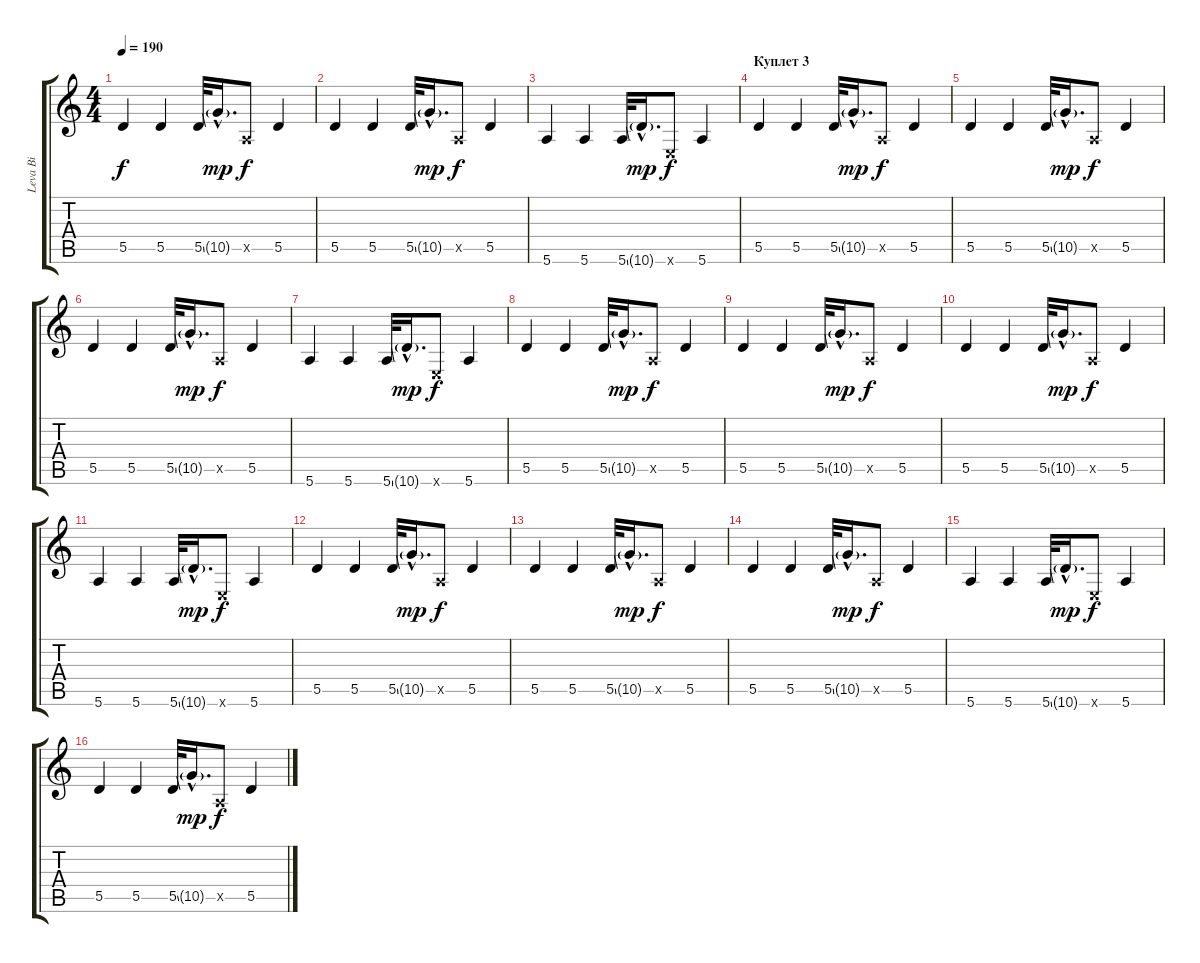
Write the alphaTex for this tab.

\track ("Leva Bi" "Leva Bi") {instrument electricguitarmuted}
\staff {score tabs}
\tuning (E4 B3 G3 D3 A2 E2) {hide}
\ts (4 4)
\tempo 190
\clef g2
\ks c
5.5.4{dy f} 5.5.4 5.5{ss}.32 10.5{g hac}.16{d dy mp} 0.5{x}.8{dy f} 5.5.4 |
5.5.4 5.5.4 5.5{ss}.32 10.5{g hac}.16{d dy mp} 0.5{x}.8{dy f} 5.5.4 |
5.6.4 5.6.4 5.6{ss}.32 10.6{g hac}.16{d dy mp} 0.6{x}.8{dy f} 5.6.4 |
\section ("" "Куплет 3")
5.5.4 5.5.4 5.5{ss}.32 10.5{g hac}.16{d dy mp} 0.5{x}.8{dy f} 5.5.4 |
5.5.4 5.5.4 5.5{ss}.32 10.5{g hac}.16{d dy mp} 0.5{x}.8{dy f} 5.5.4 |
5.5.4 5.5.4 5.5{ss}.32 10.5{g hac}.16{d dy mp} 0.5{x}.8{dy f} 5.5.4 |
5.6.4 5.6.4 5.6{ss}.32 10.6{g hac}.16{d dy mp} 0.6{x}.8{dy f} 5.6.4 |
5.5.4 5.5.4 5.5{ss}.32 10.5{g hac}.16{d dy mp} 0.5{x}.8{dy f} 5.5.4 |
5.5.4 5.5.4 5.5{ss}.32 10.5{g hac}.16{d dy mp} 0.5{x}.8{dy f} 5.5.4 |
5.5.4 5.5.4 5.5{ss}.32 10.5{g hac}.16{d dy mp} 0.5{x}.8{dy f} 5.5.4 |
5.6.4 5.6.4 5.6{ss}.32 10.6{g hac}.16{d dy mp} 0.6{x}.8{dy f} 5.6.4 |
5.5.4 5.5.4 5.5{ss}.32 10.5{g hac}.16{d dy mp} 0.5{x}.8{dy f} 5.5.4 |
5.5.4 5.5.4 5.5{ss}.32 10.5{g hac}.16{d dy mp} 0.5{x}.8{dy f} 5.5.4 |
5.5.4 5.5.4 5.5{ss}.32 10.5{g hac}.16{d dy mp} 0.5{x}.8{dy f} 5.5.4 |
5.6.4 5.6.4 5.6{ss}.32 10.6{g hac}.16{d dy mp} 0.6{x}.8{dy f} 5.6.4 |
5.5.4 5.5.4 5.5{ss}.32 10.5{g hac}.16{d dy mp} 0.5{x}.8{dy f} 5.5.4
